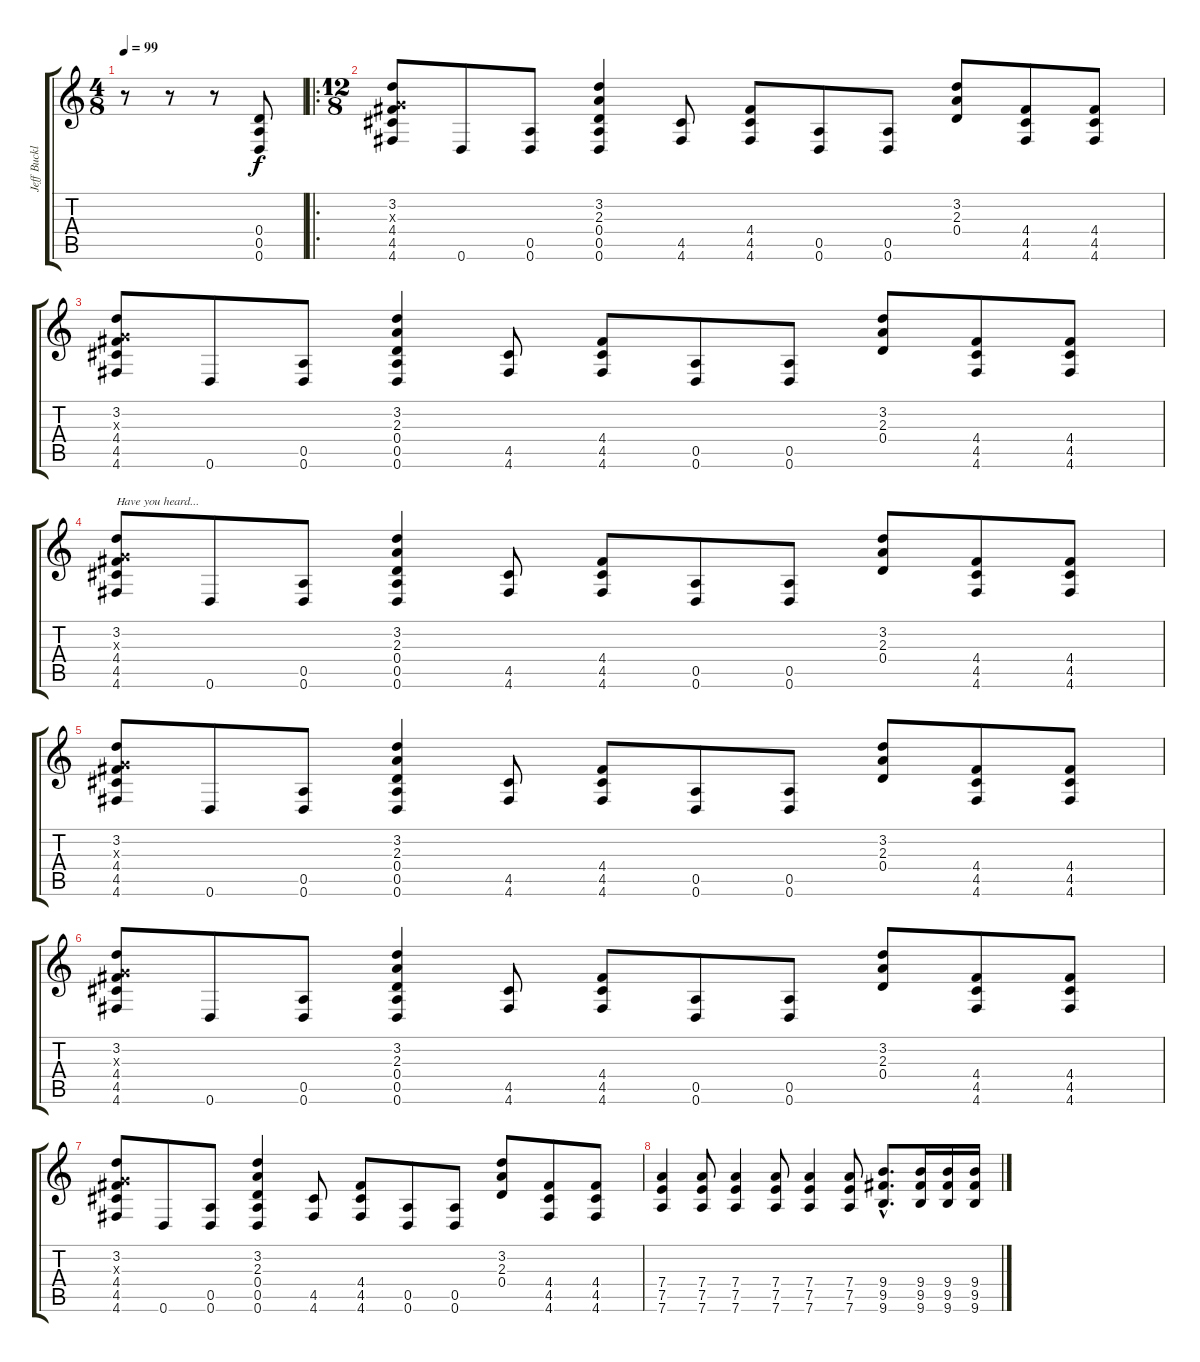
\track ("Jeff Buckley" "Jeff Buckl") {instrument overdrivenguitar}
\staff {score tabs}
\tuning (E4 B3 G3 D3 A2 D2) {hide}
\ts (4 8)
\tempo 99
\clef g2
\ks c
r.8{dy f instrument overdrivenguitar} r.8 r.8 (0.4 0.5 0.6).8 |
\ro
\ts (12 8)
(3.2 0.3{x} 4.4 4.5 4.6).8 0.6.8 (0.5 0.6).8 (3.2 2.3 0.4 0.5 0.6).4 (4.5 4.6).8 (4.4 4.5 4.6).8 (0.5 0.6).8 (0.5 0.6).8 (3.2 2.3 0.4).8 (4.4 4.5 4.6).8 (4.4 4.5 4.6).8 |
(3.2 0.3{x} 4.4 4.5 4.6).8 0.6.8 (0.5 0.6).8 (3.2 2.3 0.4 0.5 0.6).4 (4.5 4.6).8 (4.4 4.5 4.6).8 (0.5 0.6).8 (0.5 0.6).8 (3.2 2.3 0.4).8 (4.4 4.5 4.6).8 (4.4 4.5 4.6).8 |
(3.2 0.3{x} 4.4 4.5 4.6).8{txt "Have you heard..."} 0.6.8 (0.5 0.6).8 (3.2 2.3 0.4 0.5 0.6).4 (4.5 4.6).8 (4.4 4.5 4.6).8 (0.5 0.6).8 (0.5 0.6).8 (3.2 2.3 0.4).8 (4.4 4.5 4.6).8 (4.4 4.5 4.6).8 |
(3.2 0.3{x} 4.4 4.5 4.6).8 0.6.8 (0.5 0.6).8 (3.2 2.3 0.4 0.5 0.6).4 (4.5 4.6).8 (4.4 4.5 4.6).8 (0.5 0.6).8 (0.5 0.6).8 (3.2 2.3 0.4).8 (4.4 4.5 4.6).8 (4.4 4.5 4.6).8 |
(3.2 0.3{x} 4.4 4.5 4.6).8 0.6.8 (0.5 0.6).8 (3.2 2.3 0.4 0.5 0.6).4 (4.5 4.6).8 (4.4 4.5 4.6).8 (0.5 0.6).8 (0.5 0.6).8 (3.2 2.3 0.4).8 (4.4 4.5 4.6).8 (4.4 4.5 4.6).8 |
(3.2 0.3{x} 4.4 4.5 4.6).8 0.6.8 (0.5 0.6).8 (3.2 2.3 0.4 0.5 0.6).4 (4.5 4.6).8 (4.4 4.5 4.6).8 (0.5 0.6).8 (0.5 0.6).8 (3.2 2.3 0.4).8 (4.4 4.5 4.6).8 (4.4 4.5 4.6).8 |
(7.4 7.5 7.6).4 (7.4 7.5 7.6).8 (7.4 7.5 7.6).4 (7.4 7.5 7.6).8 (7.4 7.5 7.6).4 (7.4 7.5 7.6).8 (9.4{hac} 9.5{hac} 9.6{hac}).8{d} (9.4 9.5 9.6).16 (9.4 9.5 9.6).16 (9.4 9.5 9.6).16
